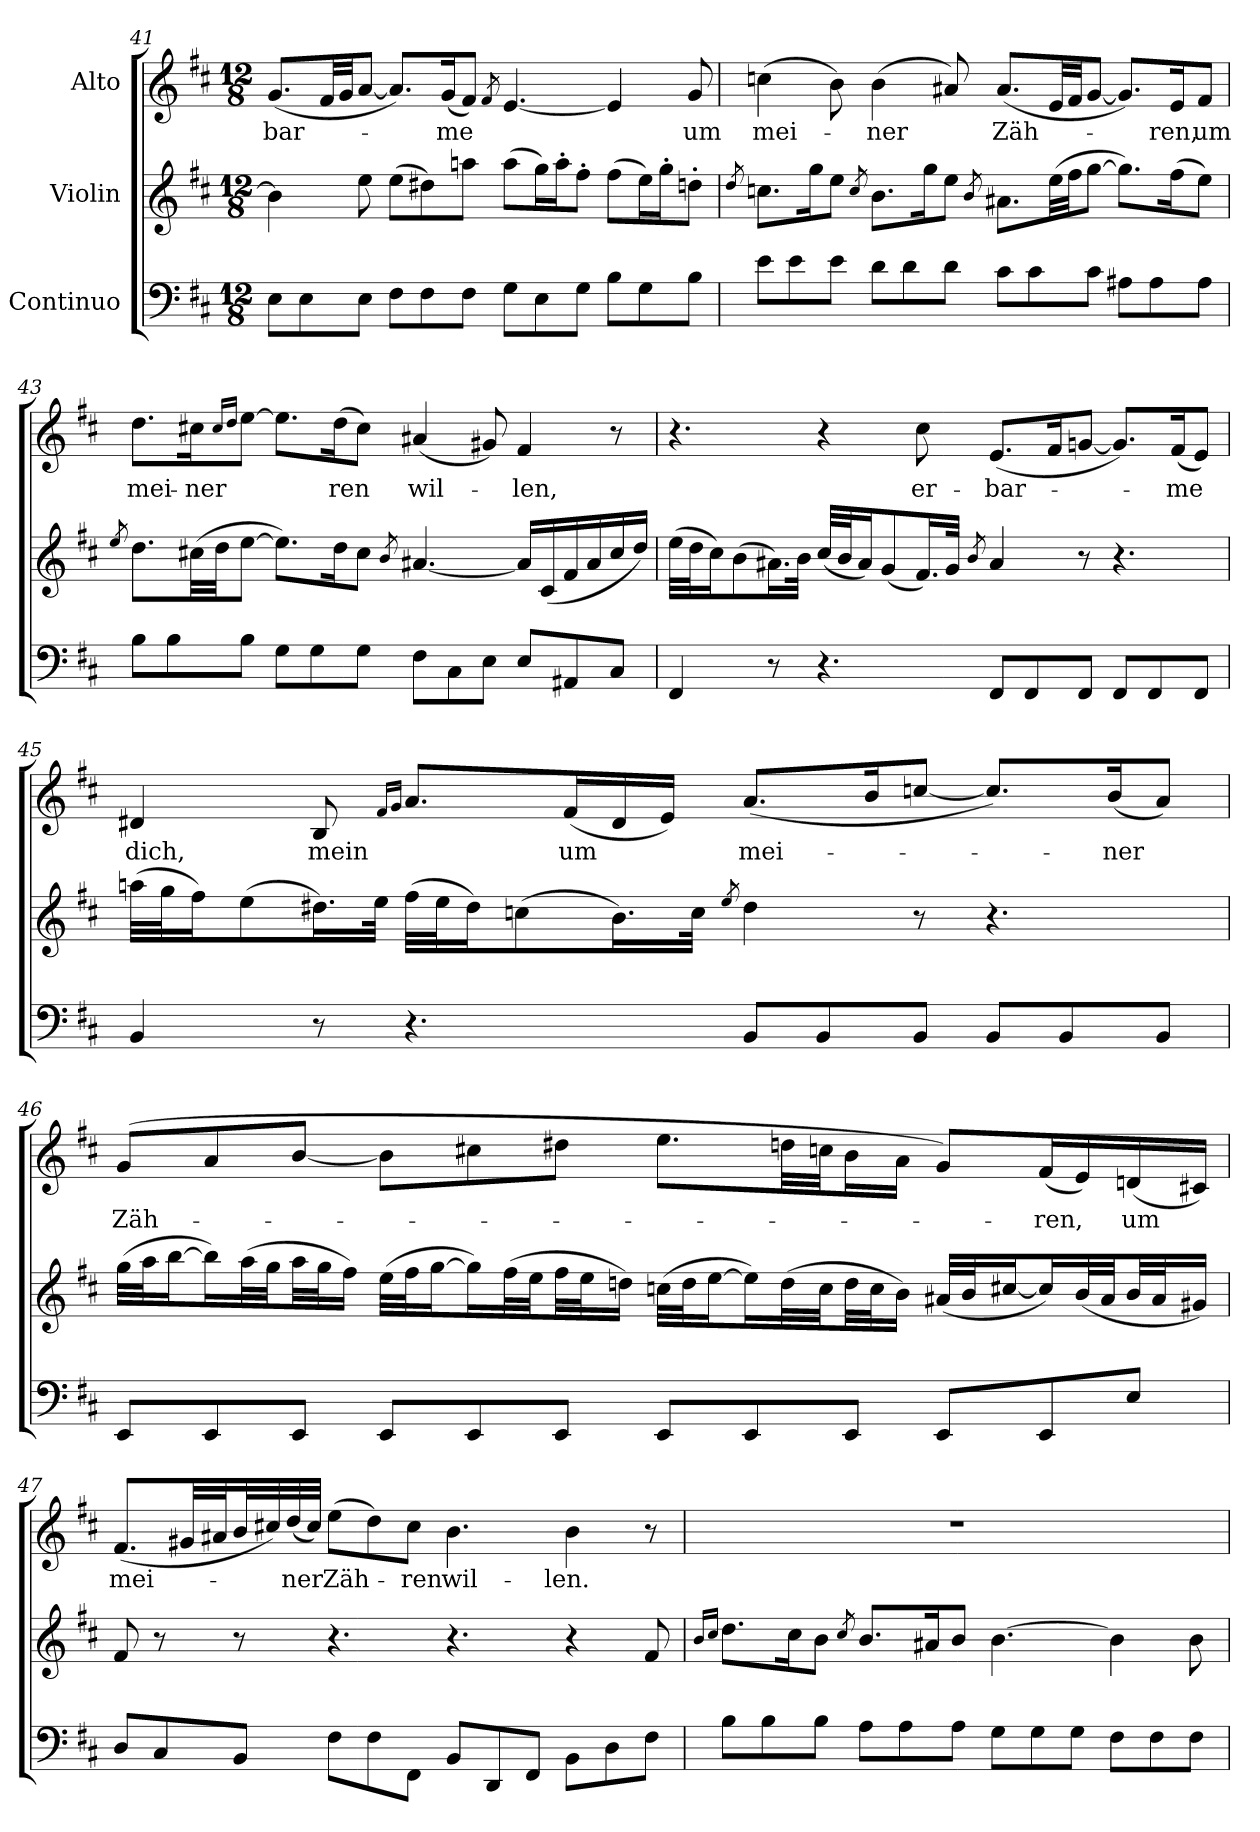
**kern	**kern	**kern	**text
*part3	*part2	*part1	*part1
*staff3	*staff2	*staff1	*staff1
*I"Continuo	*I"Violin	*I"Alto	*
*clefF4	*clefG2	*clefG2	*
*ITrd7c12	*	*	*
*k[f#c#]	*k[f#c#]	*k[f#c#]	*
*b:	*b:	*b:	*
*M12/8	*M12/8	*M12/8	*
=41	=41	=41	=41
!	!	!	!LO:LY:b
8EE\L	4b\]	(8.g/L	-bar-
8EE\	.	.	.
.	.	32f#/LL	.
.	.	32g/JJ	.
8EE\J	8ee\	[8a/J	.
8FF#\L	(8ee\L	8.a/L])	.
8FF#\	8dd#X\)	.	.
!	!	!	!LO:LY:b
.	.	(16g/k	-me
8FF#\J	8aan\J	8f#/J)	.
.	.	8qf#/	.
8GG\L	(8aa\L	[4.e/	.
8EE\	16gg\L)	.	.
.	16aa'>\J	.	.
8GG\J	8ff#'>\J	.	.
8BB\L	(8ff#\L	4e/]	.
8GG\	16ee\L)	.	.
.	16gg'>\J	.	.
!	!	!	!LO:LY:b
8BB\J	8ddn'>\J	8g/	um
=42	=42	=42	=42
.	8qdd/	.	.
!	!	!	!LO:LY:b
8E\L	8.ccn\L	(4ccn\	mei-
8E\	.	.	.
.	16gg\k	.	.
8E\J	8ee\J	8b\)	.
.	8qcc/	.	.
!	!	!	!LO:LY:b
8D\L	8.b\L	(4b\	-ner
8D\	.	.	.
.	16gg\k	.	.
8D\J	8ee\J	8a#X/)	.
.	8qb/	.	.
!	!	!	!LO:LY:b
8C#\L	8.a#X\L	(8.a#/L	Zäh-
8C#\	.	.	.
.	(32ee\LL	32e/LL	.
.	32ff#\JJ	32f#/JJ	.
8C#\J	[8gg\J	[8g/J	.
8AA#X\L	8.gg\L])	8.g/L])	.
8AA#\	.	.	.
!	!	!	!LO:LY:b
.	(16ff#\k	16e/k	-ren,
!	!	!	!LO:LY:b
8AA#\J	8ee\J)	8f#/J	um
=43	=43	=43	=43
.	8qee/	.	.
!	!	!	!LO:LY:b
8BB\L	8.dd\L	8.dd\L	mei-
8BB\	.	.	.
!	!	!	!LO:LY:b
.	(32cc#X\LL	16cc#X\k	-ner
.	32dd\JJ	.	.
.	.	16qcc#/LL	.
.	.	16qdd/JJ	.
8BB\J	[8ee\J	[8ee\J	.
8GG\L	8.ee\L])	8.ee\L]	.
8GG\	.	.	.
!	!	!	!LO:LY:b
.	16dd\k	(16dd\k	-ren
8GG\J	8cc#\J	8cc#\J)	.
.	8qb/	.	.
!	!	!	!LO:LY:b
8FF#\L	[4.a#X/	(4a#X/	wil-
8CC#\	.	.	.
8EE\J	.	8g#X/)	.
!	!	!	!LO:LY:b
8EE/L	16a#/LL]	4f#/	-len,
.	(16c#/	.	.
8AAA#X/	16f#/	.	.
.	16a#/	.	.
8CC#/J	16cc#/	8r	.
.	16dd/JJ)	.	.
!!LO:LB:g=z
=44	=44	=44	=44
4FFF#/	(32ee\LLL	4.r	.
.	32dd\J	.	.
.	16cc#\J)	.	.
.	(8b\	.	.
8r	16.a#X\L)	.	.
.	32b\JJk	.	.
4.r	(32cc#/LLL	4r	.
.	32b/J	.	.
.	16a#/J)	.	.
.	(8g/	.	.
!	!	!	!LO:LY:b
.	16.f#/L)	8cc#\	er-
.	32g/JJk	.	.
.	8qb/	.	.
!	!	!	!LO:LY:b
8FFF#/L	4a#/	(8.e/L	-bar-
8FFF#/	.	.	.
.	.	16f#/k	.
8FFF#/J	8r	[8gn/J	.
8FFF#/L	4.r	8.g/L])	.
8FFF#/	.	.	.
!	!	!	!LO:LY:b
.	.	(16f#/k	-me
8FFF#/J	.	8e/J)	.
!!LO:PB:g=z
=45	=45	=45	=45
!	!	!	!LO:LY:b
4BBB/	(32aan\LLL	4d#X/	dich,
.	32gg\J	.	.
.	16ff#\J)	.	.
.	(8ee\	.	.
!	!	!	!LO:LY:b
8r	16.dd#X\L)	8B/	mein
.	32ee\JJk	.	.
.	.	16qf#/LL	.
.	.	16qg/JJ	.
4.r	(32ff#\LLL	8.a/L	.
.	32ee\J	.	.
.	16dd#\J)	.	.
.	(8ccn\	.	.
!	!	!	!LO:LY:b
.	.	(16f#/L	um
.	16.b\L)	16d#/	.
.	.	16e/JJ)	.
.	32cc\JJk	.	.
.	8qee/	.	.
!	!	!	!LO:LY:b
8BBB/L	4dd#\	(8.a/L	mei-
8BBB/	.	.	.
.	.	16b/k	.
8BBB/J	8r	[8ccn/J	.
8BBB/L	4.r	8.cc/L])	.
8BBB/	.	.	.
!	!	!	!LO:LY:b
.	.	(16b/k	ner
8BBB/J	.	8a/J)	.
!!LO:LB:g=z
=46	=46	=46	=46
!	!	!	!LO:LY:b
8EEE/L	(32gg\LLL	(8g/L	Zäh-
.	32aa\J	.	.
.	[16bb\J	.	.
8EEE/	16bb\L])	8a/	.
.	(32aa\L	.	.
.	32gg\JJ	.	.
8EEE/J	32aa\LL	[8b/J	.
.	32gg\J	.	.
.	16ff#\JJ)	.	.
8EEE/L	(32ee\LLL	8b\L]	.
.	32ff#\J	.	.
.	[16gg\J	.	.
8EEE/	16gg\L])	8cc#X\	.
.	(32ff#\L	.	.
.	32ee\JJ	.	.
8EEE/J	32ff#\LL	8dd#X\J	.
.	32ee\J	.	.
.	16ddn\JJ)	.	.
8EEE/L	(32ccn\LLL	8.ee\L	.
.	32dd\J	.	.
.	[16ee\J	.	.
8EEE/	16ee\L])	.	.
.	(32dd\L	32ddn\LL	.
.	32cc\JJ	32ccn\JJ	.
8EEE/J	32dd\LL	16b\L	.
.	32cc\J	.	.
.	16b\JJ)	16a\JJ	.
8EEE/L	(32a#X/LLL	8g/L)	.
.	32b/J	.	.
.	[16cc#X/J	.	.
!	!	!	!LO:LY:b
8EEE/	16cc#/L])	(16f#/L	ren,
.	(32b/L	16e/)	.
.	32a#/JJ	.	.
!	!	!	!LO:LY:b
8EE/J	32b/LL	(16dn/	um
.	32a#/J	.	.
.	16g#X/JJ)	16c#X/JJ)	.
!!LO:LB:g=z
=47	=47	=47	=47
!	!	!	!LO:LY:b
8DD/L	8f#/	(8.f#/L	mei-
8CC#/	8r	.	.
.	.	32g#X/LL	.
.	.	32a#X/J	.
8BBB/J	8r	32b/L	.
.	.	32cc#X/)	.
!	!	!	!LO:LY:b
.	.	(32dd/	-ner
.	.	32cc#/JJJ)	.
!	!	!	!LO:LY:b
8FF#\L	4.r	(8ee\L	Zäh-
8FF#\	.	8dd\)	.
!	!	!	!LO:LY:b
8FFF#\J	.	8cc#\J	-ren
!	!	!	!LO:LY:b
8BBB/L	4.r	4.b\	wil-
8DDD/	.	.	.
8FFF#/J	.	.	.
!	!	!	!LO:LY:b
8BBB\L	4r	4b\	-len.
8DD\	.	.	.
8FF#\J	8f#/	8r	.
=48	=48	=48	=48
.	16qb/LL	.	.
.	16qcc#/JJ	.	.
!	!	!LO:N:vis=1	!
8BB\L	8.dd\L	1.r	.
8BB\	.	.	.
.	16cc#\k	.	.
8BB\J	8b\J	.	.
.	8qcc#/	.	.
8AA\L	8.b/L	.	.
8AA\	.	.	.
.	16a#X/k	.	.
8AA\J	8b/J	.	.
8GG\L	[4.b\	.	.
8GG\	.	.	.
8GG\J	.	.	.
8FF#\L	4b\]	.	.
8FF#\	.	.	.
8FF#\J	8b\	.	.
=	=	=	=
*-	*-	*-	*-
